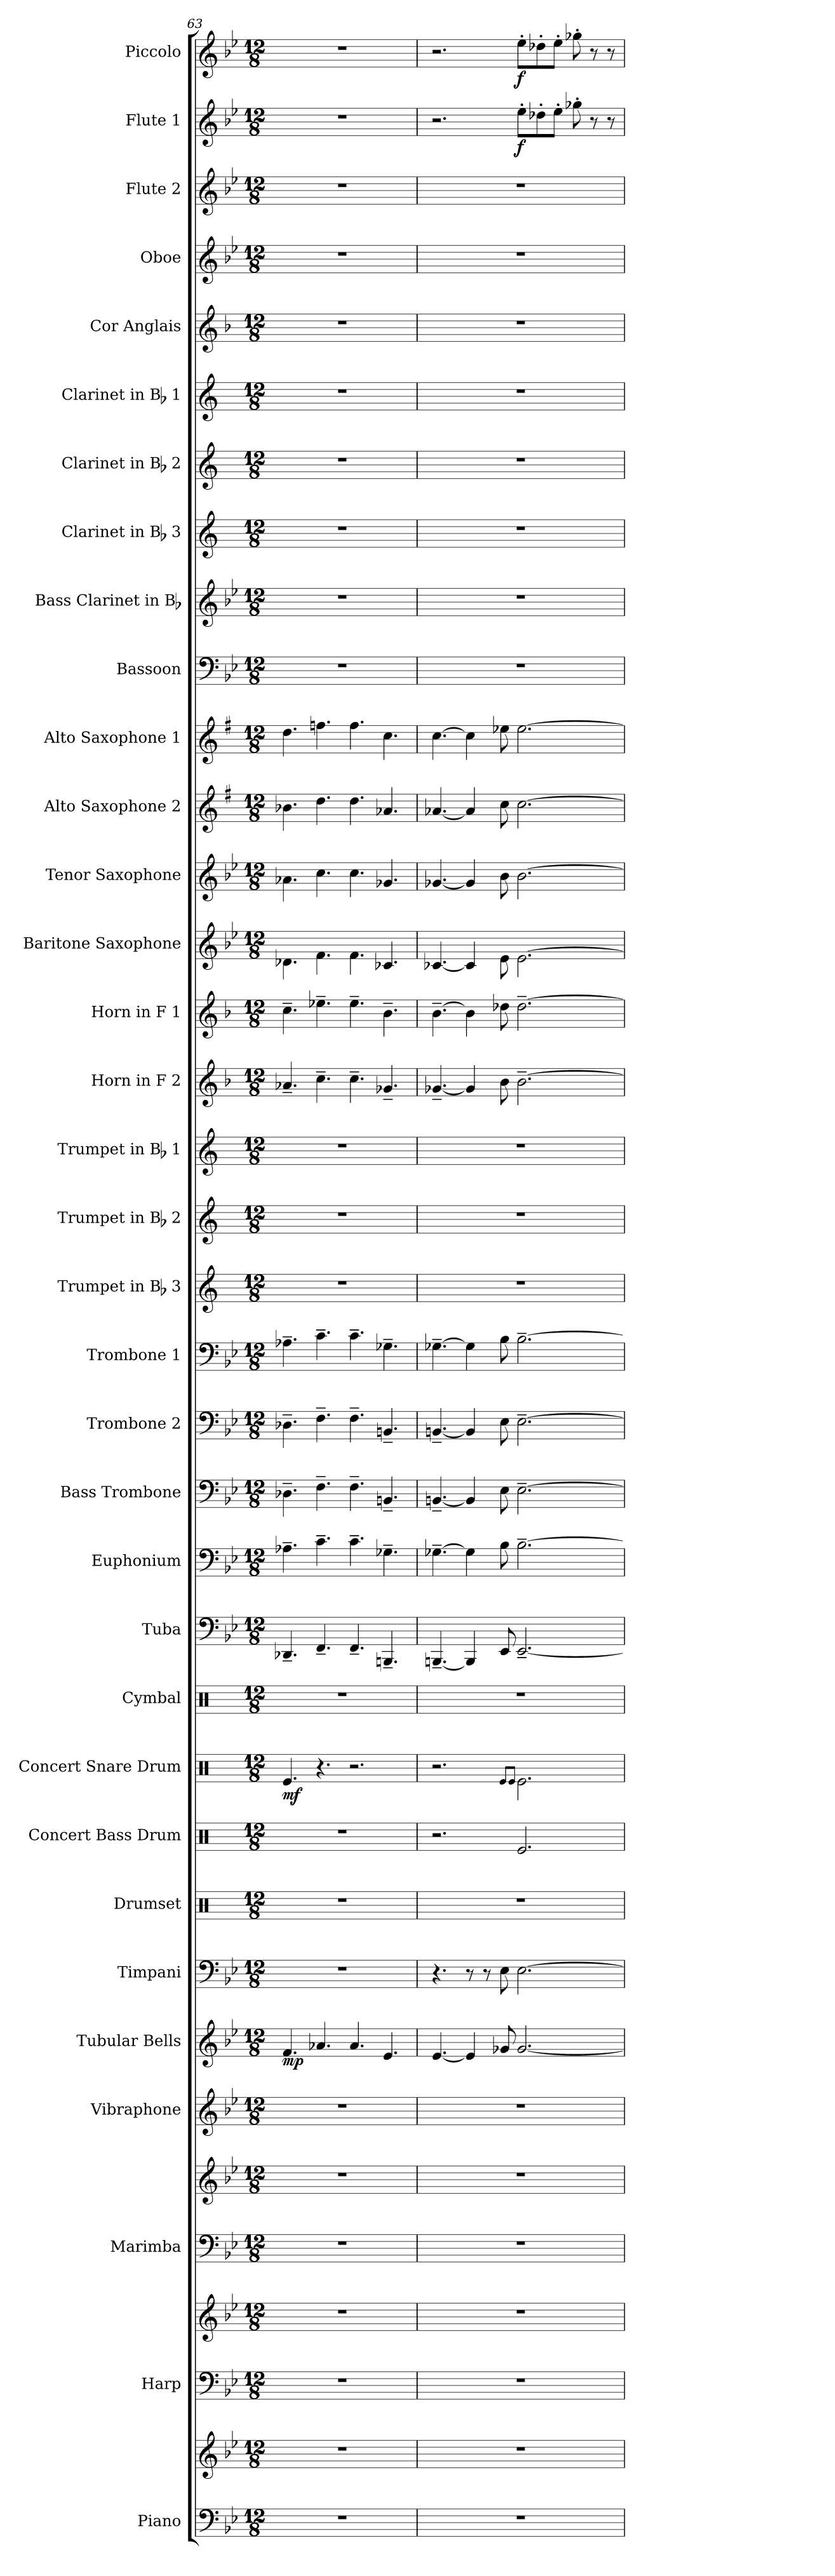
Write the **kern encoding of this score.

**kern	**kern	**kern	**kern	**kern	**kern	**kern	**kern	**dynam	**kern	**kern	**kern	**kern	**dynam	**kern	**kern	**kern	**kern	**kern	**kern	**kern	**kern	**kern	**kern	**kern	**kern	**kern	**kern	**kern	**kern	**kern	**kern	**kern	**kern	**kern	**kern	**kern	**kern	**dynam	**kern	**dynam
*part34	*part34	*part33	*part33	*part32	*part32	*part31	*part30	*part30	*part29	*part28	*part27	*part26	*part26	*part25	*part24	*part23	*part22	*part21	*part20	*part19	*part18	*part17	*part16	*part15	*part14	*part13	*part12	*part11	*part10	*part9	*part8	*part7	*part6	*part5	*part4	*part3	*part2	*part2	*part1	*part1
*staff37	*staff36	*staff35	*staff34	*staff33	*staff32	*staff31	*staff30	*staff30	*staff29	*staff28	*staff27	*staff26	*staff26	*staff25	*staff24	*staff23	*staff22	*staff21	*staff20	*staff19	*staff18	*staff17	*staff16	*staff15	*staff14	*staff13	*staff12	*staff11	*staff10	*staff9	*staff8	*staff7	*staff6	*staff5	*staff4	*staff3	*staff2	*staff2	*staff1	*staff1
*I"Piano	*	*I"Harp	*	*I"Marimba	*	*I"Vibraphone	*I"Tubular Bells	*	*I"Timpani	*I"Drumset	*I"Concert Bass Drum	*I"Concert Snare Drum	*	*I"Cymbal	*I"Tuba	*I"Euphonium	*I"Bass Trombone	*I"Trombone 2	*I"Trombone 1	*I"Trumpet in Bb 3	*I"Trumpet in Bb 2	*I"Trumpet in Bb 1	*I"Horn in F 2	*I"Horn in F 1	*I"Baritone Saxophone	*I"Tenor Saxophone	*I"Alto Saxophone 2	*I"Alto Saxophone 1	*I"Bassoon	*I"Bass Clarinet in Bb	*I"Clarinet in Bb 3	*I"Clarinet in Bb 2	*I"Clarinet in Bb 1	*I"Cor Anglais	*I"Oboe	*I"Flute 2	*I"Flute 1	*	*I"Piccolo	*
*I'Pno.	*	*I'Hp.	*	*I'Mar.	*	*I'Vib.	*I'Tub. B.	*	*I'Timp.	*I'D. Set	*I'Con. BD	*I'Con. Sn.	*	*I'Cym.	*I'Tba.	*I'Euph.	*I'B. Tbn.	*I'Tbn. 2	*I'Tbn. 1	*I'Tpt. 3	*I'Tpt. 2	*I'Tpt. 1	*I'Hn. 2	*I'Hn. 1	*I'Bari. Sax.	*I'Ten. Sax.	*I'Alto Sax. 2	*I'Alto Sax. 1	*I'Bsn.	*I'B. Cl.	*I'Cl. 3	*I'Cl. 2	*I'Cl. 1	*I'C. A.	*I'Ob.	*I'Fl. 2	*I'Fl. 1	*	*I'Picc.	*
*clefF4	*clefG2	*clefF4	*clefG2	*clefF4	*clefG2	*clefG2	*clefG2	*	*clefF4	*clefX	*clefX	*clefX	*	*clefX	*clefF4	*clefF4	*clefF4	*clefF4	*clefF4	*clefG2	*clefG2	*clefG2	*clefG2	*clefG2	*clefG2	*clefG2	*clefG2	*clefG2	*clefF4	*clefG2	*clefG2	*clefG2	*clefG2	*clefG2	*clefG2	*clefG2	*clefG2	*	*clefG2	*
*	*	*	*	*	*	*	*	*	*	*	*	*	*	*	*	*	*	*	*	*ITrd1c2	*ITrd1c2	*ITrd1c2	*ITrd4c7	*ITrd4c7	*ITrd12c21	*ITrd8c14	*ITrd5c9	*ITrd5c9	*	*ITrd8c14	*ITrd1c2	*ITrd1c2	*ITrd1c2	*ITrd4c7	*	*	*	*	*ITrd-7c-12	*
*k[b-e-]	*k[b-e-]	*k[b-e-]	*k[b-e-]	*k[b-e-]	*k[b-e-]	*k[b-e-]	*k[b-e-]	*	*k[b-e-]	*k[]	*k[]	*k[]	*	*k[]	*k[b-e-]	*k[b-e-]	*k[b-e-]	*k[b-e-]	*k[b-e-]	*k[b-e-]	*k[b-e-]	*k[b-e-]	*k[b-e-]	*k[b-e-]	*k[b-e-]	*k[b-e-]	*k[b-e-]	*k[b-e-]	*k[b-e-]	*k[b-e-]	*k[b-e-]	*k[b-e-]	*k[b-e-]	*k[b-e-]	*k[b-e-]	*k[b-e-]	*k[b-e-]	*	*k[b-e-]	*
*B-:	*B-:	*B-:	*B-:	*B-:	*B-:	*B-:	*B-:	*	*B-:	*	*	*	*	*	*B-:	*B-:	*B-:	*B-:	*B-:	*	*	*	*B-:	*B-:	*B-:	*	*B-:	*B-:	*B-:	*	*	*	*	*B-:	*B-:	*B-:	*B-:	*	*B-:	*
*M12/8	*M12/8	*M12/8	*M12/8	*M12/8	*M12/8	*M12/8	*M12/8	*	*M12/8	*M12/8	*M12/8	*M12/8	*	*M12/8	*M12/8	*M12/8	*M12/8	*M12/8	*M12/8	*M12/8	*M12/8	*M12/8	*M12/8	*M12/8	*M12/8	*M12/8	*M12/8	*M12/8	*M12/8	*M12/8	*M12/8	*M12/8	*M12/8	*M12/8	*M12/8	*M12/8	*M12/8	*	*M12/8	*
=63	=63	=63	=63	=63	=63	=63	=63	=63	=63	=63	=63	=63	=63	=63	=63	=63	=63	=63	=63	=63	=63	=63	=63	=63	=63	=63	=63	=63	=63	=63	=63	=63	=63	=63	=63	=63	=63	=63	=63	=63
!	!	!	!	!	!	!	!	!LO:DY:b	!	!	!	!	!LO:DY:b	!	!	!	!	!	!	!	!	!	!	!	!	!	!	!	!	!	!	!	!	!	!	!	!	!	!	!
1.r	1.r	1.r	1.r	1.r	1.r	1.r	4.f/	mp	1.r	1.r	1.r	4.Re/	mf	1.r	4.DD-X~/	4.A-X~\	4.D-X~\	4.D-X~\	4.A-X~\	1.r	1.r	1.r	4.d-X~/	4.f~\	4.D-X\	4.A-X\	4.d-X\	4.f\	1.r	1.r	1.r	1.r	1.r	1.r	1.r	1.r	1.r	.	1.r	.
.	.	.	.	.	.	.	4.a-X/	.	.	.	.	4.r	.	.	4.FF~/	4.c~\	4.F~\	4.F~\	4.c~\	.	.	.	4.f~\	4.a-X~\	4.F\	4.c\	4.f\	4.a-X\	.	.	.	.	.	.	.	.	.	.	.	.
.	.	.	.	.	.	.	4.a-/	.	.	.	.	2.r	.	.	4.FF~/	4.c~\	4.F~\	4.F~\	4.c~\	.	.	.	4.f~\	4.a-~\	4.F\	4.c\	4.f\	4.a-\	.	.	.	.	.	.	.	.	.	.	.	.
.	.	.	.	.	.	.	4.e-/	.	.	.	.	.	.	.	4.BBBn~/	4.G-X~\	4.BBn~/	4.BBn~/	4.G-X~\	.	.	.	4.c-X~/	4.e-~\	4.C-X/	4.G-X/	4.c-X/	4.e-\	.	.	.	.	.	.	.	.	.	.	.	.
=64	=64	=64	=64	=64	=64	=64	=64	=64	=64	=64	=64	=64	=64	=64	=64	=64	=64	=64	=64	=64	=64	=64	=64	=64	=64	=64	=64	=64	=64	=64	=64	=64	=64	=64	=64	=64	=64	=64	=64	=64
1.r	1.r	1.r	1.r	1.r	1.r	1.r	[4.e-/	.	4.r	1.r	2.r	2.r	.	1.r	[4.BBBn~/	[4.G-X~\	[4.BBn~/	[4.BBn~/	[4.G-X~\	1.r	1.r	1.r	[4.c-X~/	[4.e-~\	[4.C-X/	[4.G-X/	[4.c-X/	[4.e-\	1.r	1.r	1.r	1.r	1.r	1.r	1.r	1.r	2.r	.	2.r	.
.	.	.	.	.	.	.	4e-/]	.	8r	.	.	.	.	.	4BBB/]	4G-\]	4BB/]	4BB/]	4G-\]	.	.	.	4c-/]	4e-\]	4C-/]	4G-/]	4c-/]	4e-\]	.	.	.	.	.	.	.	.	.	.	.	.
.	.	.	.	.	.	.	.	.	8r	.	.	.	.	.	.	.	.	.	.	.	.	.	.	.	.	.	.	.	.	.	.	.	.	.	.	.	.	.	.	.
.	.	.	.	.	.	.	8g-X/	.	8E-\	.	.	.	.	.	8EE-/	8B-\	8E-\	8E-\	8B-\	.	.	.	8e-\	8g-X\	8E-\	8B-\	8e-\	8g-X\	.	.	.	.	.	.	.	.	.	.	.	.
.	.	.	.	.	.	.	.	.	.	.	.	8qRe/L	.	.	.	.	.	.	.	.	.	.	.	.	.	.	.	.	.	.	.	.	.	.	.	.	.	.	.	.
.	.	.	.	.	.	.	.	.	.	.	.	8qRe/J	.	.	.	.	.	.	.	.	.	.	.	.	.	.	.	.	.	.	.	.	.	.	.	.	.	.	.	.
!	!	!	!	!	!	!	!	!	!	!	!	!	!	!	!	!	!	!	!	!	!	!	!	!	!	!	!	!	!	!	!	!	!	!	!	!	!	!LO:DY:b	!	!LO:DY:b
.	.	.	.	.	.	.	[2.g-/	.	[2.E-\	.	2.Re/	2.Re\	.	.	[2.EE-~/	[2.B-~\	[2.E-~\	[2.E-~\	[2.B-~\	.	.	.	[2.e-~\	[2.g-~\	[2.E-\	[2.B-\	[2.e-\	[2.g-\	.	.	.	.	.	.	.	.	8ee-'\L	f	8eee-'\L	f
.	.	.	.	.	.	.	.	.	.	.	.	.	.	.	.	.	.	.	.	.	.	.	.	.	.	.	.	.	.	.	.	.	.	.	.	.	8dd-X'\	.	8ddd-X'\	.
.	.	.	.	.	.	.	.	.	.	.	.	.	.	.	.	.	.	.	.	.	.	.	.	.	.	.	.	.	.	.	.	.	.	.	.	.	8ee-'\J	.	8eee-'\J	.
.	.	.	.	.	.	.	.	.	.	.	.	.	.	.	.	.	.	.	.	.	.	.	.	.	.	.	.	.	.	.	.	.	.	.	.	.	8gg-X'\	.	8ggg-X'\	.
.	.	.	.	.	.	.	.	.	.	.	.	.	.	.	.	.	.	.	.	.	.	.	.	.	.	.	.	.	.	.	.	.	.	.	.	.	8r	.	8r	.
.	.	.	.	.	.	.	.	.	.	.	.	.	.	.	.	.	.	.	.	.	.	.	.	.	.	.	.	.	.	.	.	.	.	.	.	.	8r	.	8r	.
=	=	=	=	=	=	=	=	=	=	=	=	=	=	=	=	=	=	=	=	=	=	=	=	=	=	=	=	=	=	=	=	=	=	=	=	=	=	=	=	=
*-	*-	*-	*-	*-	*-	*-	*-	*-	*-	*-	*-	*-	*-	*-	*-	*-	*-	*-	*-	*-	*-	*-	*-	*-	*-	*-	*-	*-	*-	*-	*-	*-	*-	*-	*-	*-	*-	*-	*-	*-
